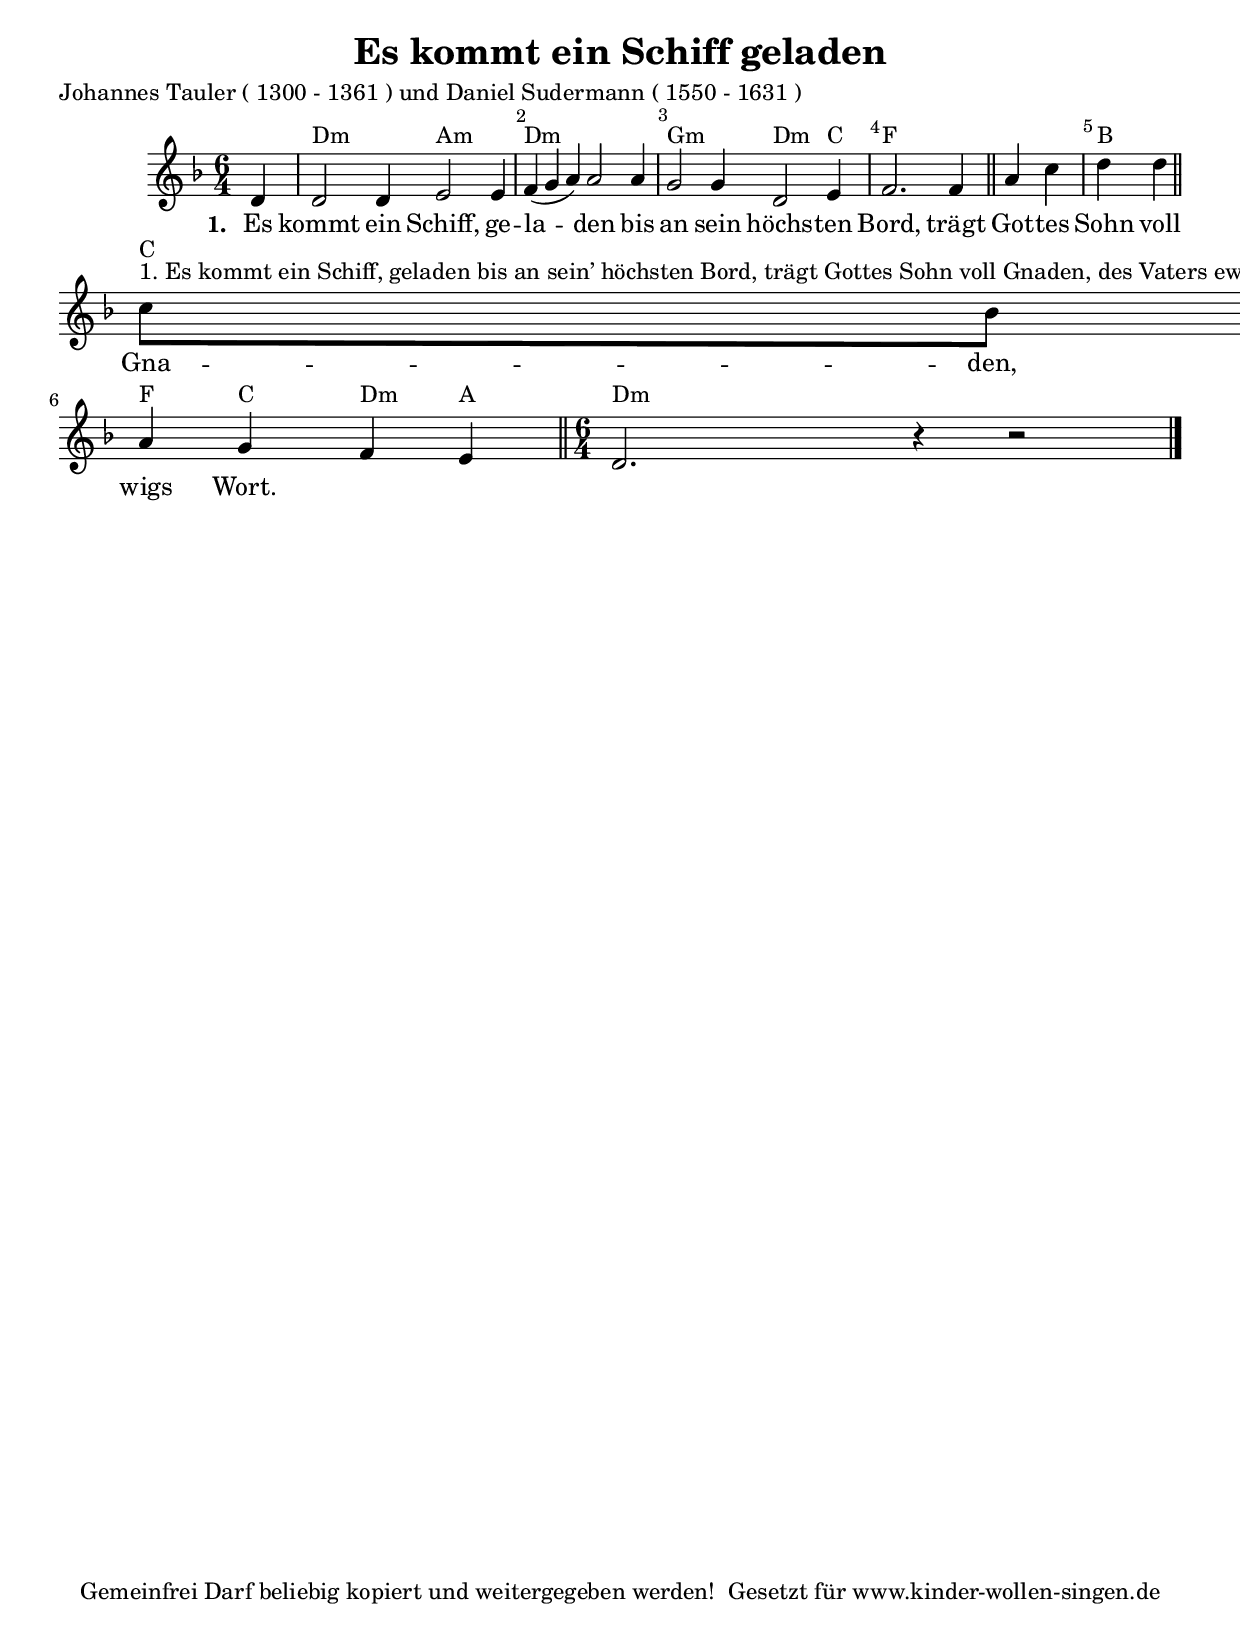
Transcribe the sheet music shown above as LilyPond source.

%=============================================
%   created by MuseScore Version: 0.9.6
%          Mittwoch, 17. November 2010
%=============================================

\version "2.12.0"



#(set-default-paper-size "a4")

\paper {
  line-width    = 190\mm
  left-margin   = 10\mm
  top-margin    = 10\mm
  bottom-margin = 20\mm
  %%indent = 0 \mm 
  %%set to ##t if your score is less than one page: 
  ragged-last-bottom = ##t 
  ragged-bottom = ##f  
  %% in orchestral scores you probably want the two bold slashes 
  %% separating the systems: so uncomment the following line: 
  %% system-separator-markup = \slashSeparator 
  }

\header {
    title = "Es kommt ein Schiff geladen"
    composer = "Traditionell"
    poet = "Johannes Tauler ( 1300 - 1361 ) und Daniel Sudermann ( 1550 - 1631 ) "
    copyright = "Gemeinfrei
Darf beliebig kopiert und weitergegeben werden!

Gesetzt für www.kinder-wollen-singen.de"
    }

AvoiceAA = \relative c'{
    \set Staff.instrumentName = #""
    \set Staff.shortInstrumentName = #""
    \clef treble
    %staffkeysig
    \key f \major 
    %barkeysig: 
    \key f \major 
    %bartimesig: 
    \time 6/4 
    \partial 4
    d4     d2 d4 e2 e4      | % 1
    f( g a) a2 a4      | % 2
    g2 g4 d2 e4      | % 3
    f2. ^\markup{\musicglyph #"four four meter"} f4 
    \bar "||"     | % 3
    a4 c d d 
    \bar "||"     | % 3
    c8 ^\markup {\upright  "1. Es kommt ein Schiff, geladen
bis an sein’ höchsten Bord,
trägt Gottes Sohn voll Gnaden,
des Vaters ewigs Wort.

2. Das Schiff geht still im Triebe,
es trägt ein teure Last;
das Segel ist die Liebe,
der Heilig Geist der Mast.

3. Der Anker haft’ auf Erden,
da ist das Schiff am Land.
Gott's Wort tut uns Fleisch werden,
der Sohn ist uns gesandt.

4. Zu Bethlehem geboren
im Stall ein Kindelein,
gibt sich für uns verloren;
gelobet muss es sein.

5. Und wer dies Kind mit Freuden
umfangen, küssen will,
muss vorher mit ihm leiden
groß Pein und Marter viel,

6. Danach mit ihm auch sterben
und geistlich auferstehn,
Ewigs Leben zu erben,
wie an ihm ist geschehn. 
"} bes a g f4 g ^\markup {\upright  ""} 
    \bar "||"     | % 3
    a4 g f e 
    \bar "||"     | % 3
    %bartimesig: 
    \time 6/4 
    d2. r4 r2 
    \bar "||"\bar "|." 
}% end of last bar in partorvoice

      ApartAverseA = \lyricmode { \set stanza = " 1. " Es kommt ein Schiff, ge -- la -- den bis an sein höchs -- ten  Bord, trägt Got -- tes  Sohn voll Gna -- den, des Va -- ters  e -- wigs  Wort. }
theChords = \chordmode { 
                    s4             d2.:m a2.:m d1.:m g2.:m d2:m c4 f1. b2 c2 d2:m f4 c4 d4:m a4 d4:m }%%end of chordlist 


\score { 
    << 
    \new ChordNames { \theChords } 
        \context Staff = ApartA << 
            \context Voice = AvoiceAA \AvoiceAA
        >>

         \context Lyrics = ApartAverseA\lyricsto AvoiceAA  \ApartAverseA



      \set Score.skipBars = ##t
      %%\set Score.melismaBusyProperties = #'()
      \override Score.BarNumber #'break-visibility = #end-of-line-invisible %%every bar is numbered.!!!
      %% remove previous line to get barnumbers only at beginning of system.
       #(set-accidental-style 'modern-cautionary)
      \set Score.markFormatter = #format-mark-box-letters %%boxed rehearsal-marks
       \override Score.TimeSignature #'style = #'() %%makes timesigs always numerical
      %% remove previous line to get cut-time/alla breve or common time 
      \set Score.pedalSustainStyle = #'mixed 
       %% make spanners comprise the note it end on, so that there is no doubt that this note is included.
       \override Score.TrillSpanner #'(bound-details right padding) = #-2
      \override Score.TextSpanner #'(bound-details right padding) = #-1
      %% Lilypond's normal textspanners are too weak:  
      \override Score.TextSpanner #'dash-period = #1
      \override Score.TextSpanner #'dash-fraction = #0.5
      %% lilypond chordname font, like mscore jazzfont, is both far too big and extremely ugly (olagunde@start.no):
      \override Score.ChordName #'font-family = #'roman 
      \override Score.ChordName #'font-size =#0 
      %% In my experience the normal thing in printed scores is maj7 and not the triangle. (olagunde):
      \set Score.majorSevenSymbol = \markup {maj7}
  >>

  %% Boosey and Hawkes, and Peters, have barlines spanning all staff-groups in a score,
  %% Eulenburg and Philharmonia, like Lilypond, have no barlines between staffgroups.
  %% If you want the Eulenburg/Lilypond style, comment out the following line:
  \layout {\context {\Score \consists Span_bar_engraver}}
}%% end of score-block 

#(set-global-staff-size 20)
